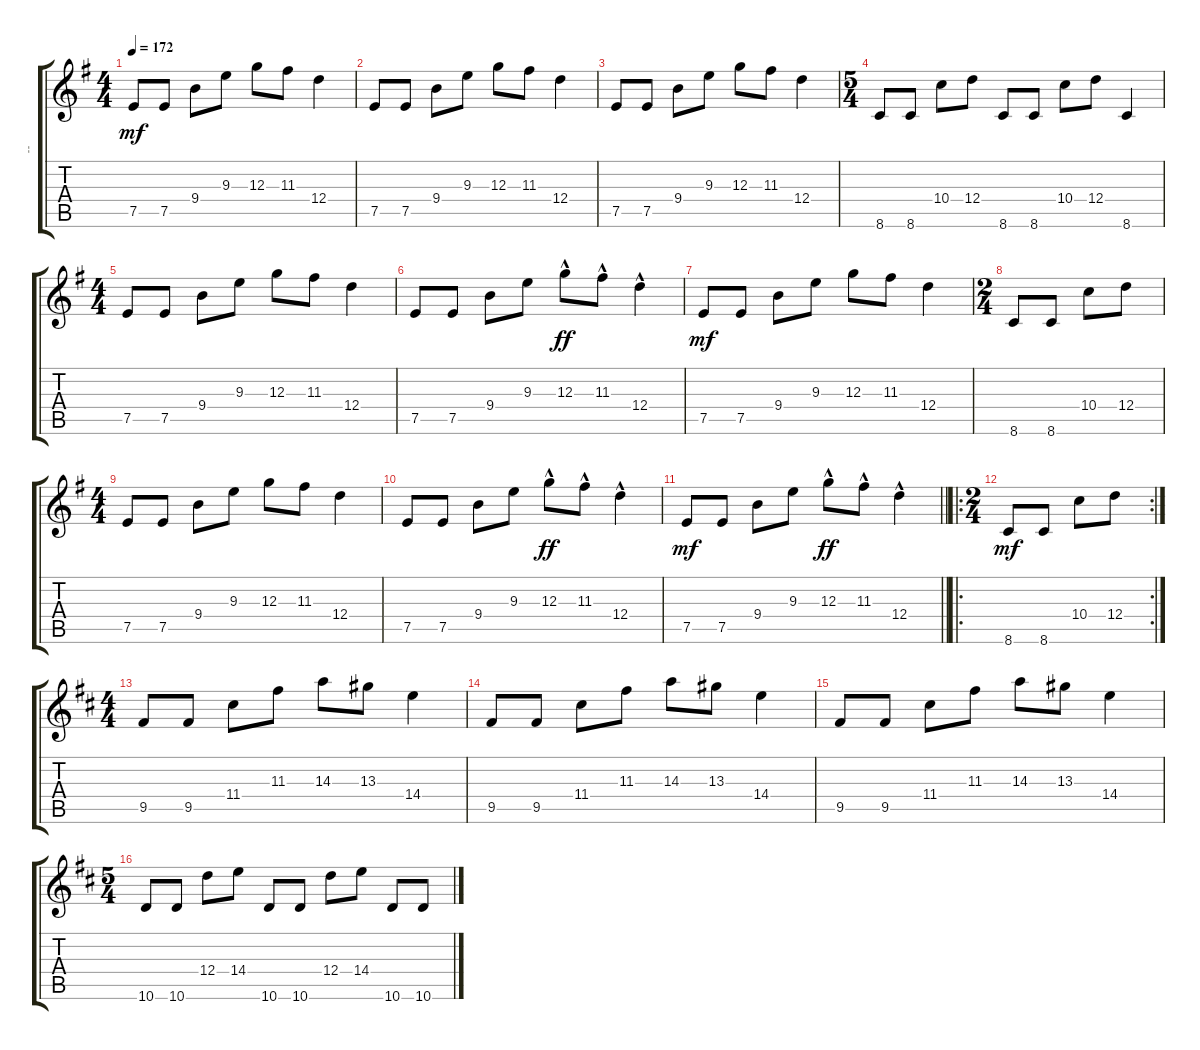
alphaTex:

\track ("--" "--") {instrument overdrivenguitar}
\staff {score tabs}
\tuning (E4 B3 G3 D3 A2 E2) {hide}
\ts (4 4)
\tempo 172
\clef g2
\ks g
7.5.8{dy mf} 7.5.8 9.4.8 9.3.8 12.3.8 11.3.8 12.4.4 |
7.5.8 7.5.8 9.4.8 9.3.8 12.3.8 11.3.8 12.4.4 |
7.5.8 7.5.8 9.4.8 9.3.8 12.3.8 11.3.8 12.4.4 |
\ts (5 4)
8.6.8 8.6.8 10.4.8 12.4.8 8.6.8 8.6.8 10.4.8 12.4.8 8.6.4 |
\ts (4 4)
7.5.8 7.5.8 9.4.8 9.3.8 12.3.8 11.3.8 12.4.4 |
7.5.8 7.5.8 9.4.8 9.3.8 12.3{hac}.8{dy ff} 11.3{hac}.8 12.4{hac}.4 |
7.5.8{dy mf} 7.5.8 9.4.8 9.3.8 12.3.8 11.3.8 12.4.4 |
\ts (2 4)
8.6.8 8.6.8 10.4.8 12.4.8 |
\ts (4 4)
7.5.8 7.5.8 9.4.8 9.3.8 12.3.8 11.3.8 12.4.4 |
7.5.8 7.5.8 9.4.8 9.3.8 12.3{hac}.8{dy ff} 11.3{hac}.8 12.4{hac}.4 |
\barLineRight lightlight
7.5.8{dy mf} 7.5.8 9.4.8 9.3.8 12.3{hac}.8{dy ff} 11.3{hac}.8 12.4{hac}.4 |
\ro
\rc 2
\ts (2 4)
\section ("" "")
8.6.8{dy mf} 8.6.8 10.4.8 12.4.8 |
\ts (4 4)
\ks d
9.5.8 9.5.8 11.4.8 11.3.8 14.3.8 13.3.8 14.4.4 |
9.5.8 9.5.8 11.4.8 11.3.8 14.3.8 13.3.8 14.4.4 |
9.5.8 9.5.8 11.4.8 11.3.8 14.3.8 13.3.8 14.4.4 |
\ts (5 4)
10.6.8 10.6.8 12.4.8 14.4.8 10.6.8 10.6.8 12.4.8 14.4.8 10.6.8 10.6.8
